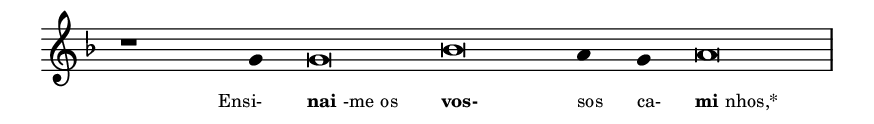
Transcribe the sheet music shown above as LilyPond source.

\version "2.20.0"
#(set! paper-alist (cons '("linha" . (cons (* 148 mm) (* 21 mm))) paper-alist))

\paper {
  #(set-paper-size "linha")
  ragged-right = ##f
}

\language "portugues"

%†

estrofea = {
  \chords{
    \cadenzaOn
%harmonia
%  r1 r4 do\breve sol:m~ sol4:m sol:m re\breve:m
%/harmonia
  }
  \fixed do' {
    \key fa \major
    \cadenzaOn
%recitação
    r1 sol4 sol\breve sib la4 sol la\breve \bar "|"
%/recitação
  }
  \addlyrics {
    \teeny
    \tweak self-alignment-X #1  \markup{Ensi-}
    \tweak self-alignment-X #-1 \markup{\bold{nai}-me os}
    \tweak self-alignment-X #-1 \markup{\bold{vos-}}
    \tweak self-alignment-X #-1  \markup{sos}
    \tweak self-alignment-X #-1  \markup{ca-}
    \tweak self-alignment-X #-1 \markup{\bold{mi}nhos,*}
  }
}

\book {
  \paper {
      indent = 0\mm
  }
    \header {
      %piece = "A"
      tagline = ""
    }
  \score {
    \new Staff <<
      \new Voice = "melody" \estrofea
    >>
    \layout {
      %indent = 0\cm
      \context {
        \Staff
        \remove "Time_signature_engraver"
        \hide Stem
      }
    }
  }
}
